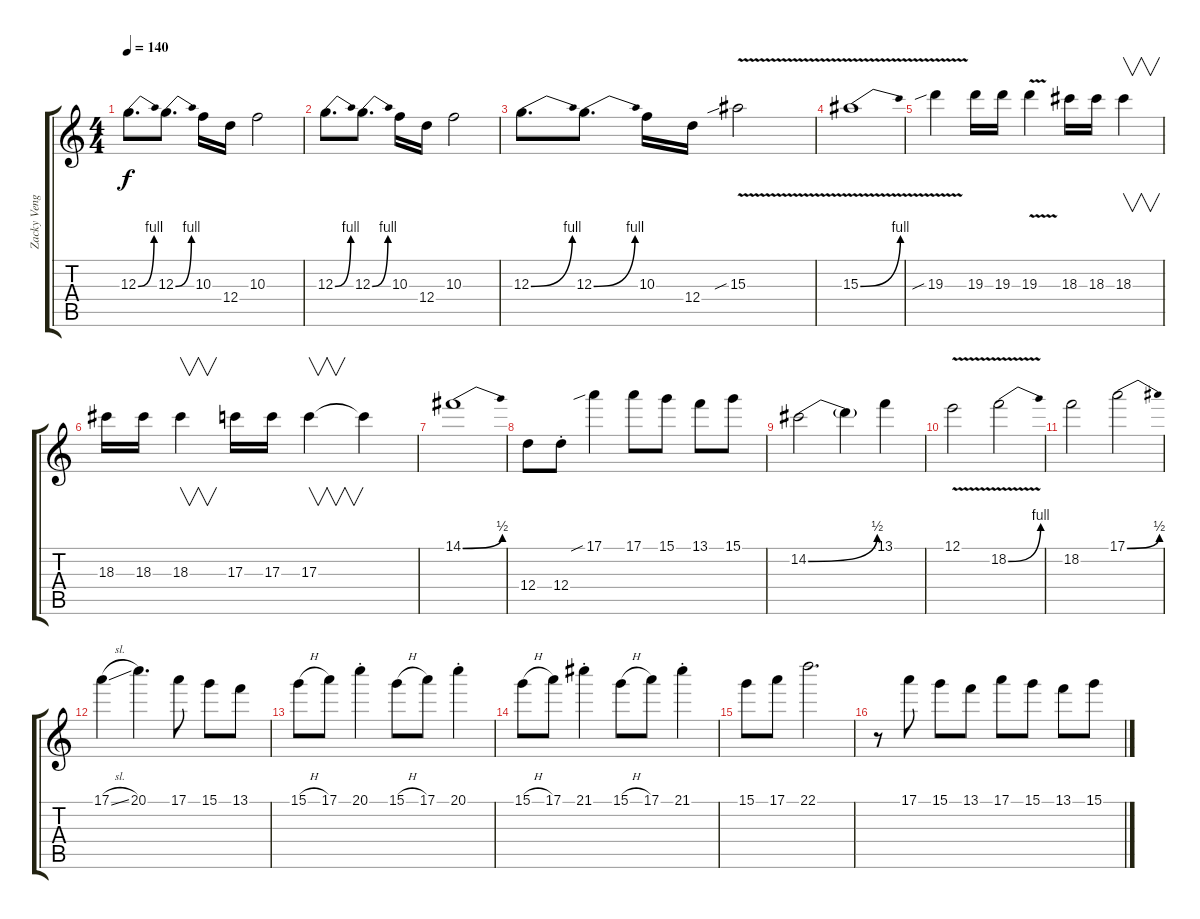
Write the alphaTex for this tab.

\track ("Zacky Vengeance (acoustic rythm)" "Zacky Veng") {instrument electricguitarclean}
\staff {score tabs}
\tuning (E4 B3 G3 D3 A2 E2) {hide}
\ts (4 4)
\tempo 140
\clef g2
\ks c
12.3{be (bend 0 0 60 4)}.8{d dy f} 12.3{be (bend 0 0 60 4)}.8{d} 10.3.16 12.4.16 10.3.2 |
12.3{be (bend 0 0 60 4)}.8{d} 12.3{be (bend 0 0 60 4)}.8{d} 10.3.16 12.4.16 10.3.2 |
12.3{be (bend 0 0 60 4)}.8{d} 12.3{be (bend 0 0 60 4)}.8{d} 10.3.16 12.4.16 15.3{v sib}.2 |
15.3{be (bend 0 0 60 4) v}.1 |
19.3{v sib}.4 19.3.16 19.3.16 19.3{v}.4 18.3.16 18.3.16 18.3.4{v} |
18.3.16 18.3.16 18.3.4{v} 17.3.16 17.3.16 17.3.4{v} 17.3{t}.4 |
14.1{be (bend 0 0 60 2)}.1 |
12.4.8 12.4{st}.8 17.1{sib}.4 17.1.8 15.1.8 13.1.8 15.1.8 |
14.2{be (bend 0 0 60 2)}.2 14.2{t}.4 13.1.4 |
12.1{v}.2 18.2{be (bend 0 0 60 4) v}.2 |
18.2.2 17.1{be (bend 0 0 60 2)}.2 |
17.1{sl}.4 20.1.4{d} 17.1.8 15.1.8 13.1.8 |
15.1{h}.8 17.1.8 20.1{st}.4 15.1{h}.8 17.1.8 20.1{st}.4 |
15.1{h}.8 17.1.8 21.1{st}.4 15.1{h}.8 17.1.8 21.1{st}.4 |
15.1.8 17.1.8 22.1.2{d} |
r.8 17.1.8 15.1.8 13.1.8 17.1.8 15.1.8 13.1.8 15.1.8
